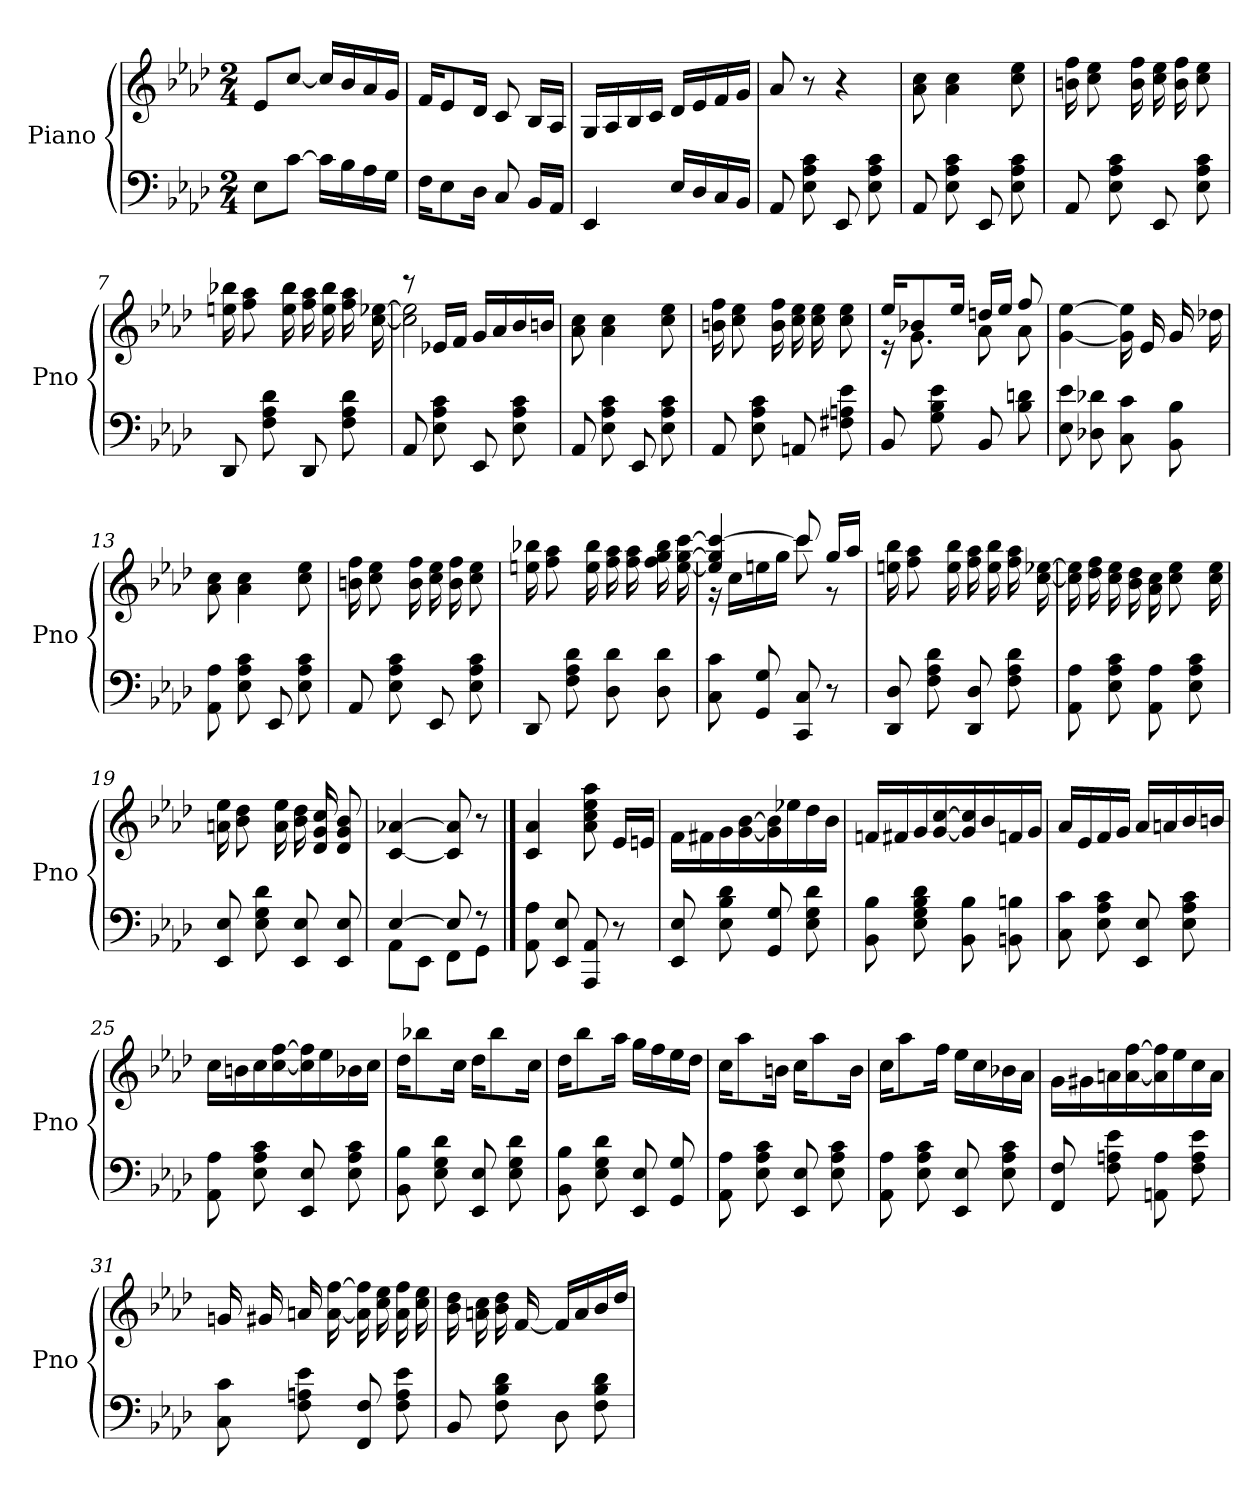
**kern	**kern
*part2	*part1
*staff2	*staff1
*I"Piano	*I"Piano
*I'Pno	*I'Pno
*clefF4	*clefG2
*k[b-e-a-d-]	*k[b-e-a-d-]
*M2/4	*M2/4
*MM72	*MM72
=1	=1
8E-\L	8e-/L
[8c\J	[8cc/J
16c\LL]	16cc/LL]
16B-\	16b-/
16A-\	16a-/
16G\JJ	16g/JJ
=2	=2
16F\KL	16f/KL
8E-\	8e-/
16D-\Jk	16d-/Jk
8C/	8c/
16BB-/LL	16B-/LL
16AA-/JJ	16A-/JJ
=3	=3
4EE-/	16G/LL
.	16A-/
.	16B-/
.	16c/JJ
16E-/LL	16d-/LL
16D-/	16e-/
16C/	16f/
16BB-/JJ	16g/JJ
=4	=4
8AA-/	8a-/
8E-\ 8A-\ 8c\	8r
8EE-/	4r
8E-\ 8A-\ 8c\	.
=5!|	=5!|
8AA-/	8a-\ 8cc\
8E-\ 8A-\ 8c\	4a-\ 4cc\
8EE-/	.
8E-\ 8A-\ 8c\	8cc\ 8ee-\
!!LO:LB:g=z
=6	=6
8AA-/	16bn\ 16ff\
.	8cc\ 8ee-\
8E-\ 8A-\ 8c\	.
.	16b\ 16ff\
8EE-/	16cc\ 16ee-\
.	16b\ 16ff\
8E-\ 8A-\ 8c\	8cc\ 8ee-\
=7	=7
8DD-/	16een\ 16bb-X\
.	8ff\ 8aa-\
8F\ 8A-\ 8d-\	.
.	16ee\ 16bb-\
8DD-/	16ff\ 16aa-\
.	16ee\ 16bb-\
8F\ 8A-\ 8d-\	16ff\ 16aa-\
.	[16cc\ [16ee-X\
=8	=8
*	*^
8AA-/	8r	2cc\] 2ee-\]
8E-\ 8A-\ 8c\	16e-X/LL	.
.	16f/JJ	.
8EE-/	16g/LL	.
.	16a-/	.
8E-\ 8A-\ 8c\	16b-/	.
.	16bn/JJ	.
*	*v	*v
=9	=9
8AA-/	8a-\ 8cc\
8E-\ 8A-\ 8c\	4a-\ 4cc\
8EE-/	.
8E-\ 8A-\ 8c\	8cc\ 8ee-\
=10	=10
8AA-/	16bn\ 16ff\
.	8cc\ 8ee-\
8E-\ 8A-\ 8c\	.
.	16b\ 16ff\
8AAn/	16cc\ 16ee-\
.	16cc\ 16ee-\
8F#X\ 8An\ 8e-\	8cc\ 8ee-\
!!LO:LB:g=z
=11	=11
*	*^
8BB-/	16ee-/KL	16r
.	8b-X/	8.g\
8G\ 8B-\ 8e-\	.	.
.	16ee-/Jk	.
8BB-/	16ddn/LL	8a-\
.	16ee-/JJ	.
8B-\ 8dn\	8ff/	8a-\
*	*v	*v
=12	=12
8E-\ 8e-\	[4g\ [4ee-\
8D-X\ 8d-X\	.
8C\ 8c\	16g\] 16ee-\]
.	16e-/
8BB-\ 8B-\	16g/
.	16dd-X\
=13	=13
8AA-\ 8A-\	8a-\ 8cc\
8E-\ 8A-\ 8c\	4a-\ 4cc\
8EE-/	.
8E-\ 8A-\ 8c\	8cc\ 8ee-\
=14	=14
8AA-/	16bn\ 16ff\
.	8cc\ 8ee-\
8E-\ 8A-\ 8c\	.
.	16b\ 16ff\
8EE-/	16cc\ 16ee-\
.	16b\ 16ff\
8E-\ 8A-\ 8c\	8cc\ 8ee-\
=15	=15
8DD-/	16een\ 16bb-X\
.	8ff\ 8aa-\
8F\ 8A-\ 8d-\	.
.	16ee\ 16bb-\
8D-\ 8d-\	16ff\ 16aa-\
.	16ff\ 16aa-\
8D-\ 8d-\	16ff\ 16gg\ 16bb-\
.	[16ee\ [16gg\ [16ccc\
!!LO:LB:g=z
=16	=16
*	*^
8C\ 8c\	4ee/] 4gg/] 4ccc/_	16r
.	.	16cc\LL
8GG/ 8G/	.	16een\
.	.	16gg\JJ
8CC/ 8C/	8ccc/	8ccc\]
8r	16gg/LL	8r
.	16aa-/JJ	.
*	*v	*v
=17	=17
8DD-/ 8D-/	16een\ 16bb-\
.	8ff\ 8aa-\
8F\ 8A-\ 8d-\	.
.	16ee\ 16bb-\
8DD-/ 8D-/	16ff\ 16aa-\
.	16ee\ 16bb-\
8F\ 8A-\ 8d-\	16ff\ 16aa-\
.	[16cc\ [16ee-X\
=18	=18
8AA-\ 8A-\	16cc\] 16ee-\]
.	16dd-\ 16ff\
8E-\ 8A-\ 8c\	16cc\ 16ee-\
.	16b-\ 16dd-\
8AA-\ 8A-\	16a-\ 16cc\
.	8cc\ 8ee-\
8E-\ 8A-\ 8c\	.
.	16cc\ 16ee-\
=19	=19
8EE-/ 8E-/	16an\ 16ee-\
.	8b-\ 8dd-\
8E-\ 8G\ 8d-\	.
.	16a\ 16ee-\
8EE-/ 8E-/	16b-\ 16dd-\
.	16d-/ 16g/ 16cc/
8EE-/ 8E-/	8d-/ 8g/ 8b-/
=20	=20
*^	*
[4E-/	8AA-\L	[4c/ [4a-X/
.	8EE-\J	.
8E-/]	8FF\L	8c/] 8a-/]
8r	8GG\J	8r
*v	*v	*
!!LO:LB:g=z
==21	==21
8AA-\ 8A-\	4c/ 4a-/
8EE-/ 8E-/	.
8AAA-/ 8AA-/	8a-\ 8cc\ 8ee-\ 8aa-\
8r	16e-/LL
.	16en/JJ
=22!|	=22!|
8EE-/ 8E-/	16f\LL
.	16f#X\
8E-\ 8B-\ 8d-\	16g\
.	[16g\ [16b-\
8GG/ 8G/	16g\] 16b-\]
.	16ee-X\
8E-\ 8G\ 8d-\	16dd-\
.	16b-\JJ
=23	=23
8BB-\ 8B-\	16fn/LL
.	16f#X/
8E-\ 8G\ 8B-\ 8d-\	16g/
.	[16g/ [16cc/
8BB-\ 8B-\	16g/] 16cc/]
.	16b-/
8BBn\ 8Bn\	16fn/
.	16g/JJ
=24	=24
8C\ 8c\	16a-/LL
.	16e-/
8E-\ 8A-\ 8c\	16f/
.	16g/JJ
8EE-/ 8E-/	16a-/LL
.	16an/
8E-\ 8A-\ 8c\	16b-/
.	16bn/JJ
=25	=25
8AA-\ 8A-\	16cc\LL
.	16bn\
8E-\ 8A-\ 8c\	16cc\
.	[16cc\ [16ff\
8EE-/ 8E-/	16cc\] 16ff\]
.	16ee-\
8E-\ 8A-\ 8c\	16b-X\
.	16cc\JJ
!!LO:LB:g=z
=26	=26
8BB-\ 8B-\	16dd-\KL
.	8bb-X\
8E-\ 8G\ 8d-\	.
.	16cc\Jk
8EE-/ 8E-/	16dd-\KL
.	8bb-\
8E-\ 8G\ 8d-\	.
.	16cc\Jk
=27	=27
8BB-\ 8B-\	16dd-\KL
.	8bb-\
8E-\ 8G\ 8d-\	.
.	16aa-\Jk
8EE-/ 8E-/	16gg\LL
.	16ff\
8GG/ 8G/	16ee-\
.	16dd-\JJ
=28	=28
8AA-\ 8A-\	16cc\KL
.	8aa-\
8E-\ 8A-\ 8c\	.
.	16bn\Jk
8EE-/ 8E-/	16cc\KL
.	8aa-\
8E-\ 8A-\ 8c\	.
.	16b\Jk
=29	=29
8AA-\ 8A-\	16cc\KL
.	8aa-\
8E-\ 8A-\ 8c\	.
.	16ff\Jk
8EE-/ 8E-/	16ee-\LL
.	16cc\
8E-\ 8A-\ 8c\	16b-X\
.	16a-\JJ
=30	=30
8FF/ 8F/	16g\LL
.	16g#X\
8F\ 8An\ 8e-\	16an\
.	[16a\ [16ff\
8AAn\ 8A\	16a\] 16ff\]
.	16ee-\
8F\ 8A\ 8e-\	16cc\
.	16a\JJ
!!LO:PB:g=z
=31	=31
8C\ 8c\	16gn/
.	16g#X/
8F\ 8An\ 8e-\	16an/
.	[16a\ [16ff\
8FF/ 8F/	16a\] 16ff\]
.	16cc\ 16ee-\
8F\ 8A\ 8e-\	16a\ 16ff\
.	16cc\ 16ee-\
=32	=32
8BB-/	16b-\ 16dd-\
.	16an\ 16cc\
8F\ 8B-\ 8d-\	16b-\ 16dd-\
.	[16f/
8D-\	16f/LL]
.	16a/
8F\ 8B-\ 8d-\	16b-/
.	16dd-/JJ
=	=
*-	*-
